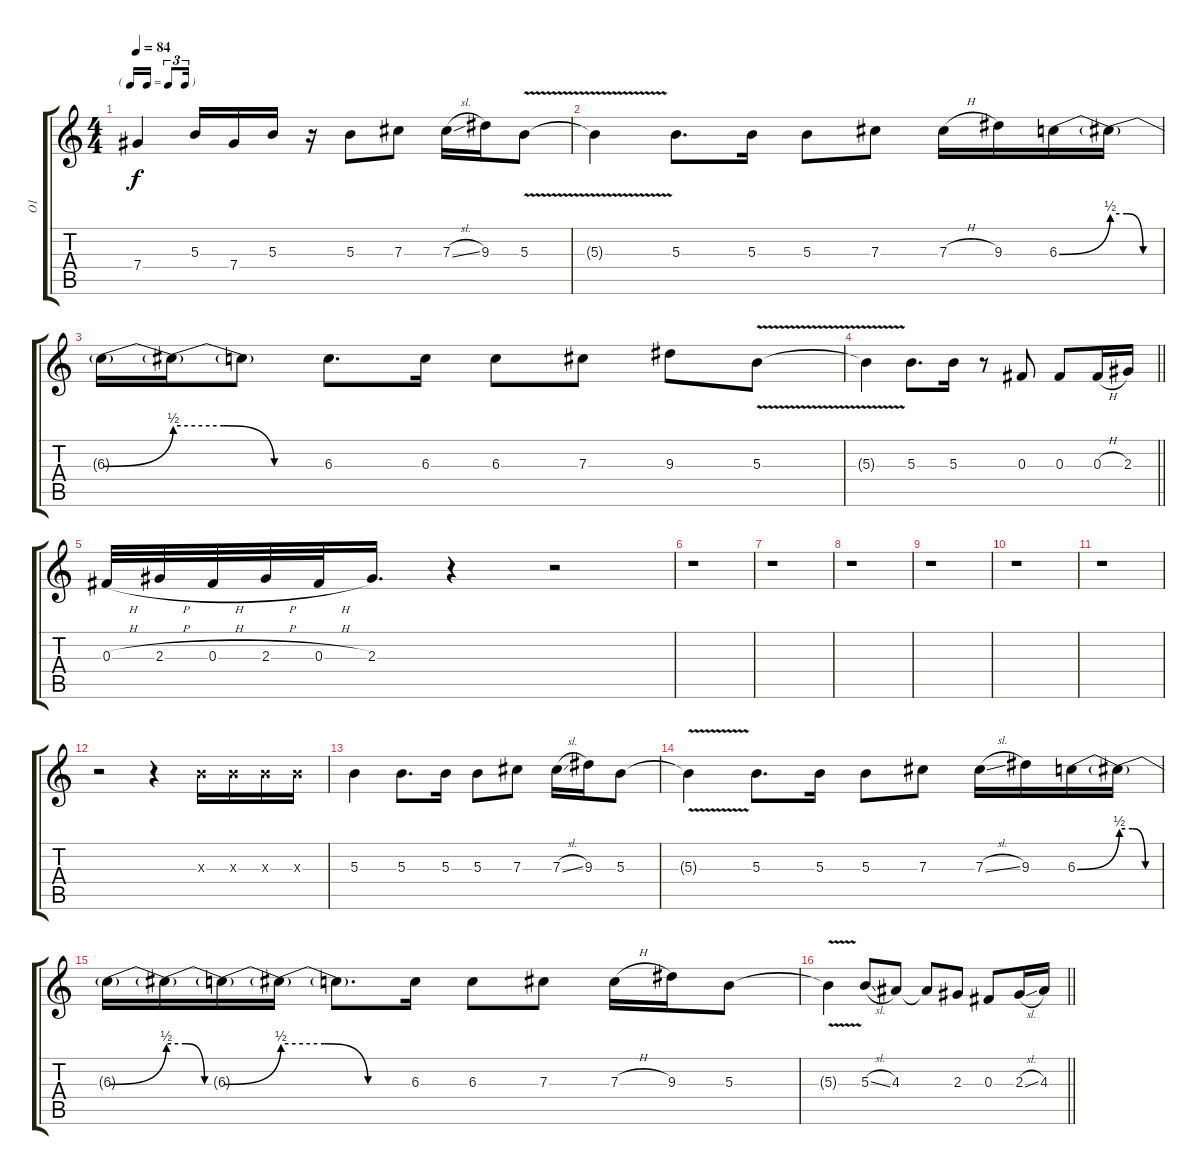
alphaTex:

\track ("O1" "O1") {instrument overdrivenguitar}
\staff {score tabs}
\tuning (Eb4 Bb3 Gb3 Db3 Ab2 Eb2) {hide}
\ts (4 4)
\tf triplet16th
\tempo 84
\clef g2
\ks c
7.4{t}.4{dy f} 5.3.16 7.4.16 5.3.16 r.16 5.3.8 7.3.8 7.3{sl}.16 9.3.16 5.3{v}.8 |
5.3{v t}.4 5.3.8{d} 5.3.16 5.3.8 7.3.8 7.3{h}.16 9.3.16 6.3{be (bend 0 0 60 2)}.16 6.3{be (custom 0 2 20 2 40 0 60 0) t}.16 |
6.3{be (bend 0 0 60 2) t}.16 6.3{be (custom 0 2 20 2 40 0 60 0) t}.16 6.3{t}.8 6.3.8{d} 6.3.16 6.3.8 7.3.8 9.3.8 5.3{v}.8 |
\barLineRight lightlight
5.3{v t}.4 5.3.8{d} 5.3.16 r.8 0.3.8 0.3.8 0.3{h}.16 2.3.16 |
\section ("" " ")
0.3{h}.32 2.3{h}.32 0.3{h}.32 2.3{h}.32 0.3{h}.32 2.3.16{d} r.4 r.2 |
r.1 |
r.1 |
r.1 |
r.1 |
r.1 |
r.1 |
r.2 r.4 5.3{x}.16 5.3{x}.16 5.3{x}.16 5.3{x}.16 |
5.3.4 5.3.8{d} 5.3.16 5.3.8 7.3.8 7.3{sl}.16 9.3.16 5.3.8 |
5.3{v t}.4 5.3.8{d} 5.3.16 5.3.8 7.3.8 7.3{sl}.16 9.3.16 6.3{be (bend 0 0 60 2)}.16 6.3{be (custom 0 2 20 2 40 0 60 0) t}.16 |
6.3{be (bend 0 0 60 2) t}.16 6.3{be (custom 0 2 20 2 40 0 60 0) t}.16 6.3{be (bend 0 0 60 2) t}.16 6.3{be (custom 0 2 20 2 40 0 60 0) t}.16 6.3{t}.8{d} 6.3.16 6.3.8 7.3.8 7.3{h}.16 9.3.16 5.3.8 |
\barLineRight lightlight
5.3{v t}.4 5.3{sl}.8 4.3.8 4.3{t}.8 2.3.8 0.3.8 2.3{sl}.16 4.3{sl}.16
